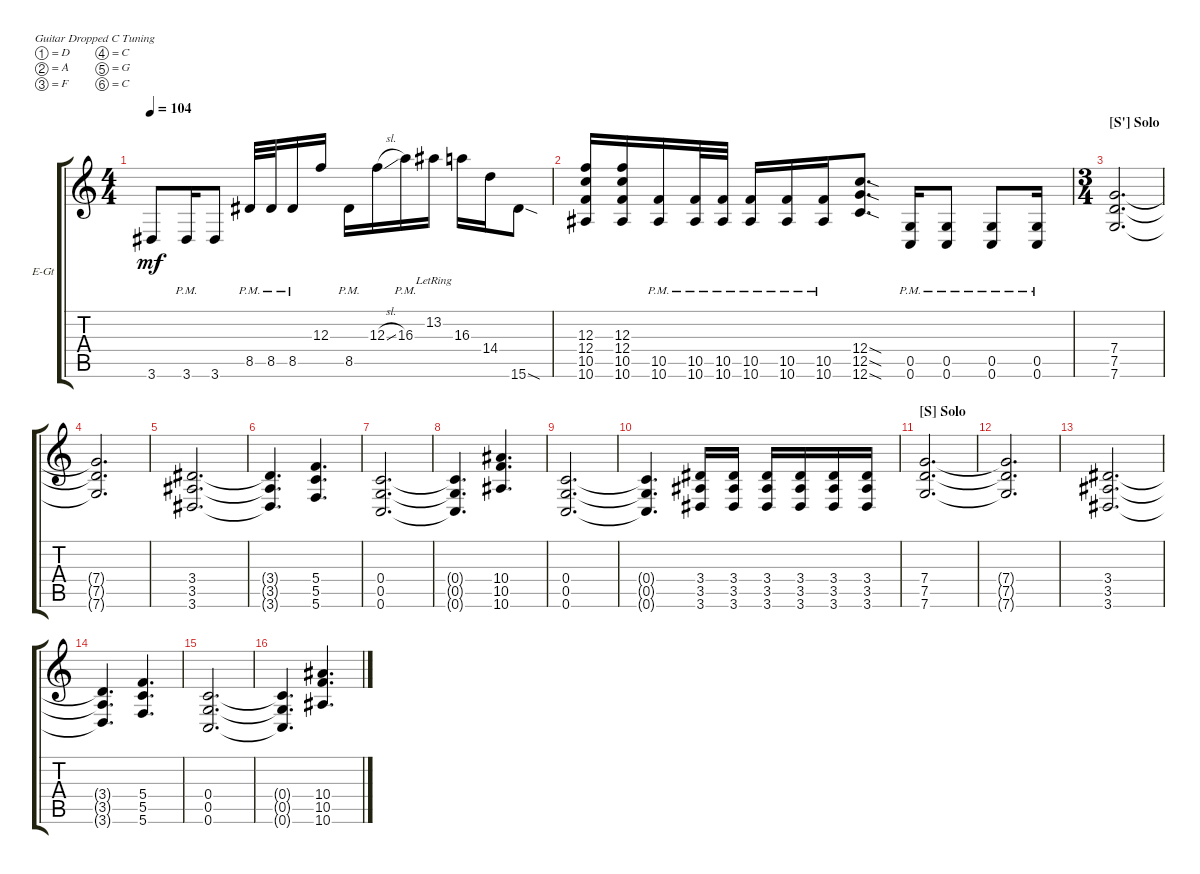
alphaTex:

\bracketExtendMode groupsimilarinstruments
\firstSystemTrackNameOrientation horizontal
\otherSystemsTrackNameOrientation horizontal
\track ("Mark" "E-Gt") {instrument distortionguitar}
\staff {score tabs}
\tuning (D4 A3 F3 C3 G2 C2)
\ts (4 4)
\tempo 104
\clef g2
\ks c
3.6.8{dy mf} 3.6{pm}.16 3.6.8 8.5{pm}.32 8.5{pm}.32 8.5{pm}.16 12.3.16 8.5{pm}.16 12.3{sl}.16 16.3{pm}.16 13.2{lr}.16 16.3.16 14.4.16 15.6{sod}.8 |
(10.6 10.5 12.4 12.3).16 (12.4 10.5 10.6 12.3).16 (10.6{pm} 10.5{pm}).16 (10.6{pm} 10.5{pm}).32 (10.6{pm} 10.5{pm}).32 (10.6{pm} 10.5{pm}).16 (10.6{pm} 10.5{pm}).16 (10.6{pm} 10.5{pm}).16 (12.6{sod} 12.5{sod} 12.4{sod}).8{d} (0.6{pm} 0.5{pm}).16 (0.6{pm} 0.5{pm}).8 (0.6{pm} 0.5{pm}).8 (0.6{pm} 0.5{pm}).16 |
\ts (3 4)
\section ("S'" "Solo")
(7.6 7.5 7.4).2{d} |
(7.6{t} 7.5{t} 7.4{t}).2{d} |
(3.6 3.5 3.4).2{d} |
(3.6{t} 3.5{t} 3.4{t}).4{d} (5.6 5.5 5.4).4{d} |
(0.4 0.5 0.6).2{d} |
(0.6{t} 0.5{t} 0.4{t}).4{d} (10.6 10.5 10.4).4{d} |
(0.4 0.5 0.6).2{d} |
(0.6{t} 0.5{t} 0.4{t}).4{d} (3.6 3.5 3.4).16 (3.6 3.5 3.4).16 (3.6 3.5 3.4).16 (3.6 3.5 3.4).16 (3.6 3.5 3.4).16 (3.6 3.5 3.4).16 |
\section ("S" "Solo")
(7.6 7.5 7.4).2{d} |
(7.6{t} 7.5{t} 7.4{t}).2{d} |
(3.6 3.5 3.4).2{d} |
(3.6{t} 3.5{t} 3.4{t}).4{d} (5.6 5.5 5.4).4{d} |
(0.4 0.5 0.6).2{d} |
(0.6{t} 0.5{t} 0.4{t}).4{d} (10.6 10.5 10.4).4{d}
